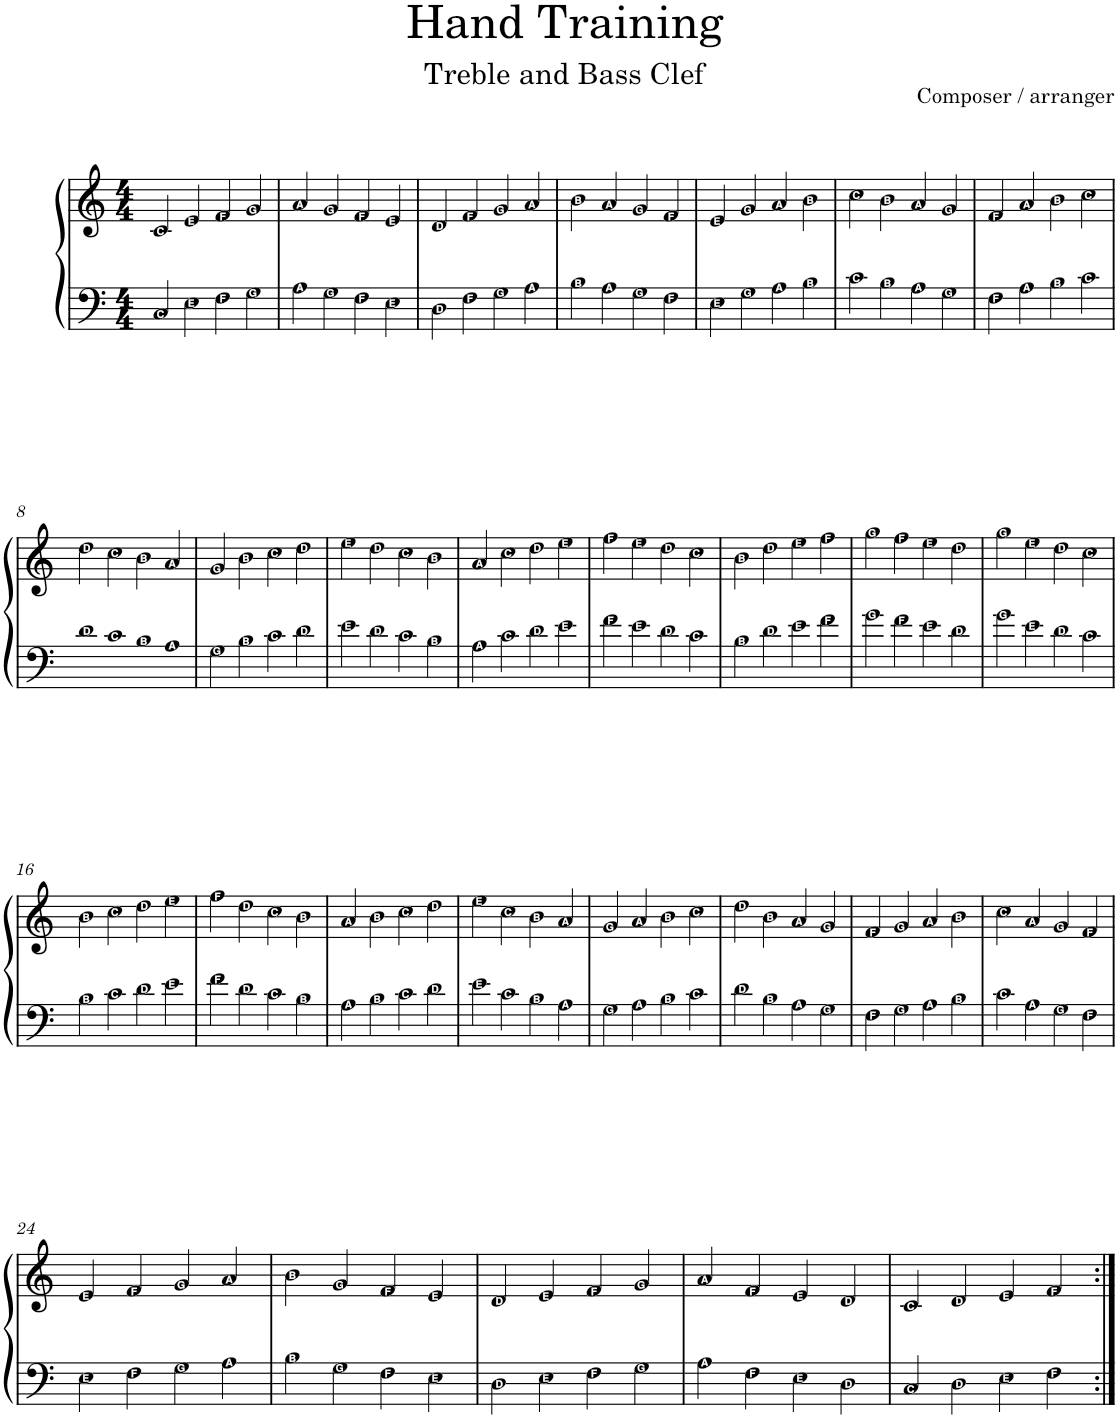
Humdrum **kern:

**kern	**kern
*part1	*part1
*staff2	*staff1
*I"Piano	*
*I'Pno.	*
*clefF4	*clefG2
*k[]	*k[]
*M4/4	*M4/4
=1	=1
4C/	4c/
4E\	4e/
4F\	4f/
4G\	4g/
=2	=2
4A\	4a/
4G\	4g/
4F\	4f/
4E\	4e/
=3	=3
4D\	4d/
4F\	4f/
4G\	4g/
4A\	4a/
=4	=4
4B\	4b\
4A\	4a/
4G\	4g/
4F\	4f/
=5	=5
4E\	4e/
4G\	4g/
4A\	4a/
4B\	4b\
=6	=6
4c\	4cc\
4B\	4b\
4A\	4a/
4G\	4g/
=7	=7
4F\	4f/
4A\	4a/
4B\	4b\
4c\	4cc\
!!LO:LB:g=z
=8	=8
4d	4dd\
4c	4cc\
4B	4b\
4A	4a/
=9	=9
4G\	4g/
4B\	4b\
4c\	4cc\
4d\	4dd\
=10	=10
4e\	4ee\
4d\	4dd\
4c\	4cc\
4B\	4b\
=11	=11
4A\	4a/
4c\	4cc\
4d\	4dd\
4e\	4ee\
=12	=12
4f\	4ff\
4e\	4ee\
4d\	4dd\
4c\	4cc\
=13	=13
4B\	4b\
4d\	4dd\
4e\	4ee\
4f\	4ff\
=14	=14
4g\	4gg\
4f\	4ff\
4e\	4ee\
4d\	4dd\
=15	=15
4g\	4gg\
4e\	4ee\
4d\	4dd\
4c\	4cc\
!!LO:LB:g=z
=16	=16
4B\	4b\
4c\	4cc\
4d\	4dd\
4e\	4ee\
=17	=17
4f\	4ff\
4d\	4dd\
4c\	4cc\
4B\	4b\
=18	=18
4A\	4a/
4B\	4b\
4c\	4cc\
4d\	4dd\
=19	=19
4e\	4ee\
4c\	4cc\
4B\	4b\
4A\	4a/
=20	=20
4G\	4g/
4A\	4a/
4B\	4b\
4c\	4cc\
=21	=21
4d\	4dd\
4B\	4b\
4A\	4a/
4G\	4g/
=22	=22
4F\	4f/
4G\	4g/
4A\	4a/
4B\	4b\
=23	=23
4c\	4cc\
4A\	4a/
4G\	4g/
4F\	4f/
!!LO:LB:g=z
=24	=24
4E\	4e/
4F\	4f/
4G\	4g/
4A\	4a/
=25	=25
4B\	4b\
4G\	4g/
4F\	4f/
4E\	4e/
=26	=26
4D\	4d/
4E\	4e/
4F\	4f/
4G\	4g/
=27	=27
4A\	4a/
4F\	4f/
4E\	4e/
4D\	4d/
=28	=28
4C/	4c/
4D\	4d/
4E\	4e/
4F\	4f/
=:|!	=:|!
*-	*-
